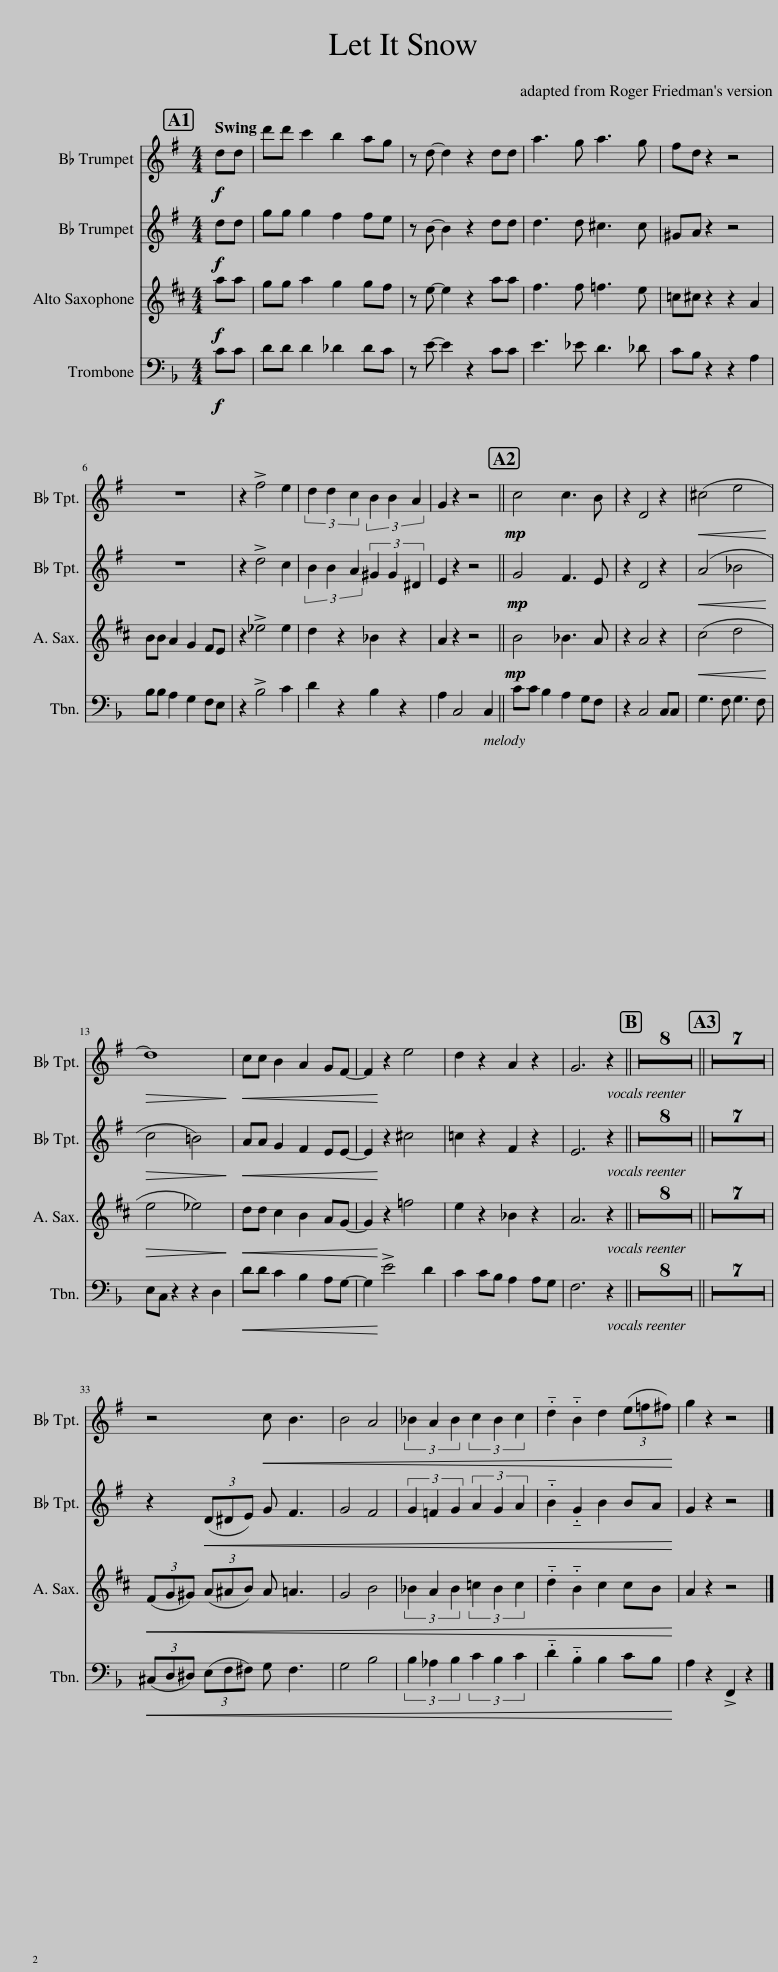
X:1
%%score 1 2 3 4
L:1/8
M:4/4
I:linebreak $
K:F
V:1 treble transpose=-2
V:2 treble transpose=-2
V:3 treble transpose=-9
V:4 bass
V:1
[K:G]!f! dd | d'd' c'2 b2 ag | z d- d2 z2 dd | a3 g a3 g | fd z2 z4 |$ %5
 z8 | z2 !>!f4 e2 | (3d2 d2 c2 (3B2 B2 A2 | G2 z2 z4 ||!mp! c4 c3 B | %10
 z2 D4 z2 |!<(! (^c4 e4!<)! |$!>(! d8)!>)! |!<(! cc B2 A2 GF- | F2!<)! z2 e4 | %15
 d2 z2 A2 z2 | G6 z2 || z8 | z8 | z8 | %20
 z8 | z8 | z8 | z8 | z8 || %25
 z8 | z8 | z8 | z8 | z8 | %30
 z8 | z8 |$ z4!<(! c B3 | B4 A4 | (3_B2 A2 B2 (3c2 B2 c2 | %35
 !tenuto!.d2 !tenuto!.B2 d2 (3(e=f^f)!<)! | g2 z2 z4 |] %37
V:2
[K:G]!f! dd | gg g2 f2 fe | z B- B2 z2 dd | d3 d ^c3 c | ^GA z2 z4 |$ %5
 z8 | z2 !>!d4 c2 | (3B2 B2 A2 (3^G2 G2 ^D2 | E2 z2 z4 ||!mp! G4 F3 E | %10
 z2 D4 z2 |!<(! (A4 _B4!<)! |$!>(! c4 =B4)!>)! |!<(! AA G2 F2 EE- | E2!<)! z2 ^c4 | %15
 =c2 z2 F2 z2 | E6 z2 || z8 | z8 | z8 | %20
 z8 | z8 | z8 | z8 | z8 || %25
 z8 | z8 | z8 | z8 | z8 | %30
 z8 | z8 |$ z2!<(! (3(D^DE) G F3 | G4 F4 | (3G2 =F2 G2 (3A2 G2 A2 | %35
 !tenuto!.B2 !tenuto!.G2 B2 BA!<)! | G2 z2 z4 |] %37
V:3
[K:D]!f! aa | gg a2 g2 gf | z e- e2 z2 aa | f3 f =f3 e | =c^c z2 z2 A2 |$ %5
 BB A2 G2 FE | z2 !>!_e4 e2 | d2 z2 _B2 z2 | A2 z2 z4 ||!mp! B4 _B3 A | %10
 z2 A4 z2 |!<(! (c4 d4!<)! |$!>(! e4 _e4)!>)! |!<(! dd c2 B2 AG- | G2!<)! z2 =f4 | %15
 e2 z2 _B2 z2 | A6 z2 || z8 | z8 | z8 | %20
 z8 | z8 | z8 | z8 | z8 || %25
 z8 | z8 | z8 | z8 | z8 | %30
 z8 | z8 |$!<(! (3(FG^G) (3(A^AB) A =A3 | G4 B4 | (3_B2 A2 B2 (3=c2 B2 c2 | %35
 !tenuto!.d2 !tenuto!.B2 c2 cB!<)! | A2 z2 z4 |] %37
V:4
!f! CC | DD D2 _D2 DC | z E- E2 z2 CC | E3 _E D3 _D | CB, z2 z2 A,2 |$ %5
 B,B, A,2 G,2 F,E, | z2 !>!B,4 C2 | D2 z2 B,2 z2 | A,2 C,4 C,2 || CC B,2 A,2 G,F, | %10
 z2 C,4 C,C, | G,3 F, G,3 F, |$ E,C, z2 z2 D,2 |!<(! DD C2 B,2 A,G,- | G,2!<)! !>!E4 D2 | %15
 C2 CB, A,2 A,G, | F,6 z2 || z8 | z8 | z8 | %20
 z8 | z8 | z8 | z8 | z8 || %25
 z8 | z8 | z8 | z8 | z8 | %30
 z8 | z8 |$!<(! (3(^C,D,^D,) (3(E,F,^F,) G, F,3 | G,4 B,4 | (3B,2 _A,2 B,2 (3C2 B,2 C2 | %35
 !tenuto!.D2 !tenuto!.B,2 B,2 CB,!<)! | A,2 z2 !>!F,,2 z2 |] %37
